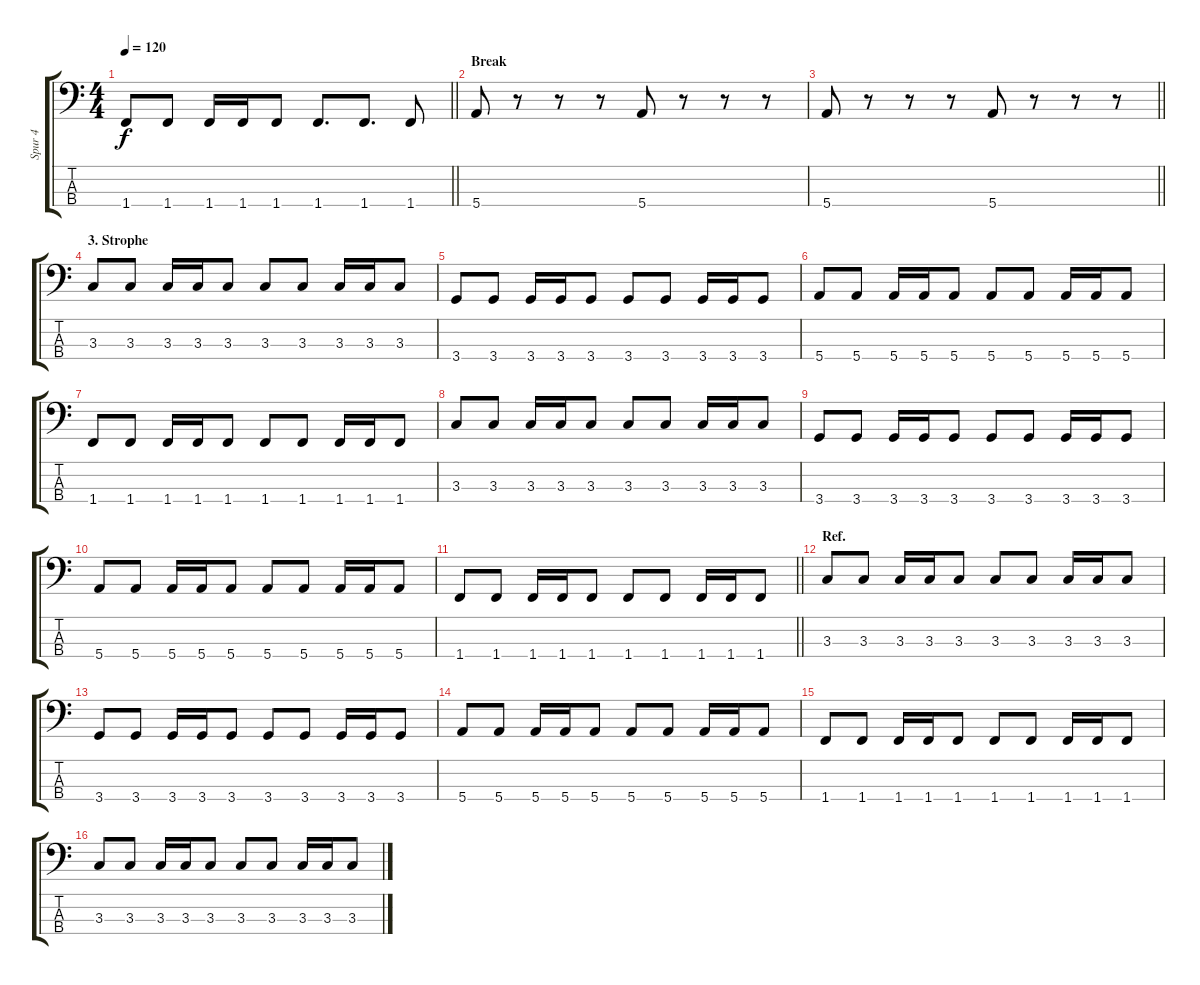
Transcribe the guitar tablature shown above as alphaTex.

\track ("Spur 4" "Spur 4") {instrument electricbassfinger}
\staff {score tabs}
\tuning (G2 D2 A1 E1) {hide}
\ts (4 4)
\tempo 120
\clef f4
\barLineRight lightlight
\ks c
1.4.8{dy f} 1.4.8 1.4.16 1.4.16 1.4.8 1.4.8{d} 1.4.8{d} 1.4.8 |
\section ("" "Break")
5.4.8 r.8 r.8 r.8 5.4.8 r.8 r.8 r.8 |
\barLineRight lightlight
5.4.8 r.8 r.8 r.8 5.4.8 r.8 r.8 r.8 |
\section ("" "3. Strophe")
3.3.8 3.3.8 3.3.16 3.3.16 3.3.8 3.3.8 3.3.8 3.3.16 3.3.16 3.3.8 |
3.4.8 3.4.8 3.4.16 3.4.16 3.4.8 3.4.8 3.4.8 3.4.16 3.4.16 3.4.8 |
5.4.8 5.4.8 5.4.16 5.4.16 5.4.8 5.4.8 5.4.8 5.4.16 5.4.16 5.4.8 |
1.4.8 1.4.8 1.4.16 1.4.16 1.4.8 1.4.8 1.4.8 1.4.16 1.4.16 1.4.8 |
3.3.8 3.3.8 3.3.16 3.3.16 3.3.8 3.3.8 3.3.8 3.3.16 3.3.16 3.3.8 |
3.4.8 3.4.8 3.4.16 3.4.16 3.4.8 3.4.8 3.4.8 3.4.16 3.4.16 3.4.8 |
5.4.8 5.4.8 5.4.16 5.4.16 5.4.8 5.4.8 5.4.8 5.4.16 5.4.16 5.4.8 |
\barLineRight lightlight
1.4.8 1.4.8 1.4.16 1.4.16 1.4.8 1.4.8 1.4.8 1.4.16 1.4.16 1.4.8 |
\section ("" "Ref.")
3.3.8 3.3.8 3.3.16 3.3.16 3.3.8 3.3.8 3.3.8 3.3.16 3.3.16 3.3.8 |
3.4.8 3.4.8 3.4.16 3.4.16 3.4.8 3.4.8 3.4.8 3.4.16 3.4.16 3.4.8 |
5.4.8 5.4.8 5.4.16 5.4.16 5.4.8 5.4.8 5.4.8 5.4.16 5.4.16 5.4.8 |
1.4.8 1.4.8 1.4.16 1.4.16 1.4.8 1.4.8 1.4.8 1.4.16 1.4.16 1.4.8 |
3.3.8 3.3.8 3.3.16 3.3.16 3.3.8 3.3.8 3.3.8 3.3.16 3.3.16 3.3.8
